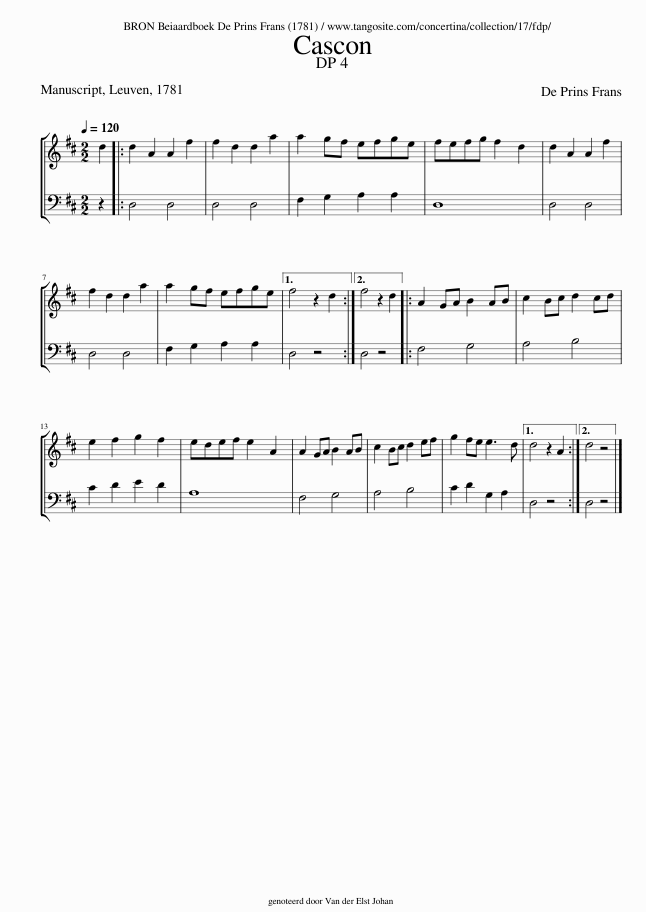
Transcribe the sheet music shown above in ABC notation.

X:1
%%score [ 1 2 ]
L:1/8
Q:1/4=120
M:2/2
I:linebreak $
K:D
V:1 treble
V:2 bass
V:1
 d2 |: d2 A2 A2 f2 | f2 d2 d2 a2 | a2 gf efge | fefg f2 d2 | %5
 d2 A2 A2 f2 |$ f2 d2 d2 a2 | a2 gf efge |1 f4 z2 d2 :|2 f4 z2 d2 |: %10
 A2 GA B2 AB | c2 Bc d2 cd |$ e2 f2 g2 f2 | edef e2 A2 | A2 GA B2 AB | %15
 c2 Bc d2 ef | g2 fe e3 d |1 d4 z2 A2 :|2 d4 z4 |] %19
V:2
 z2 |: D,4 D,4 | D,4 D,4 | F,2 G,2 A,2 A,2 | D,8 | %5
 D,4 D,4 |$ D,4 D,4 | F,2 G,2 A,2 A,2 |1 D,4 z4 :|2 D,4 z4 |: %10
 F,4 G,4 | A,4 B,4 |$ C2 D2 E2 D2 | A,8 | F,4 G,4 | %15
 A,4 B,4 | C2 D2 G,2 A,2 |1 D,4 z4 :|2 D,4 z4 |] %19
